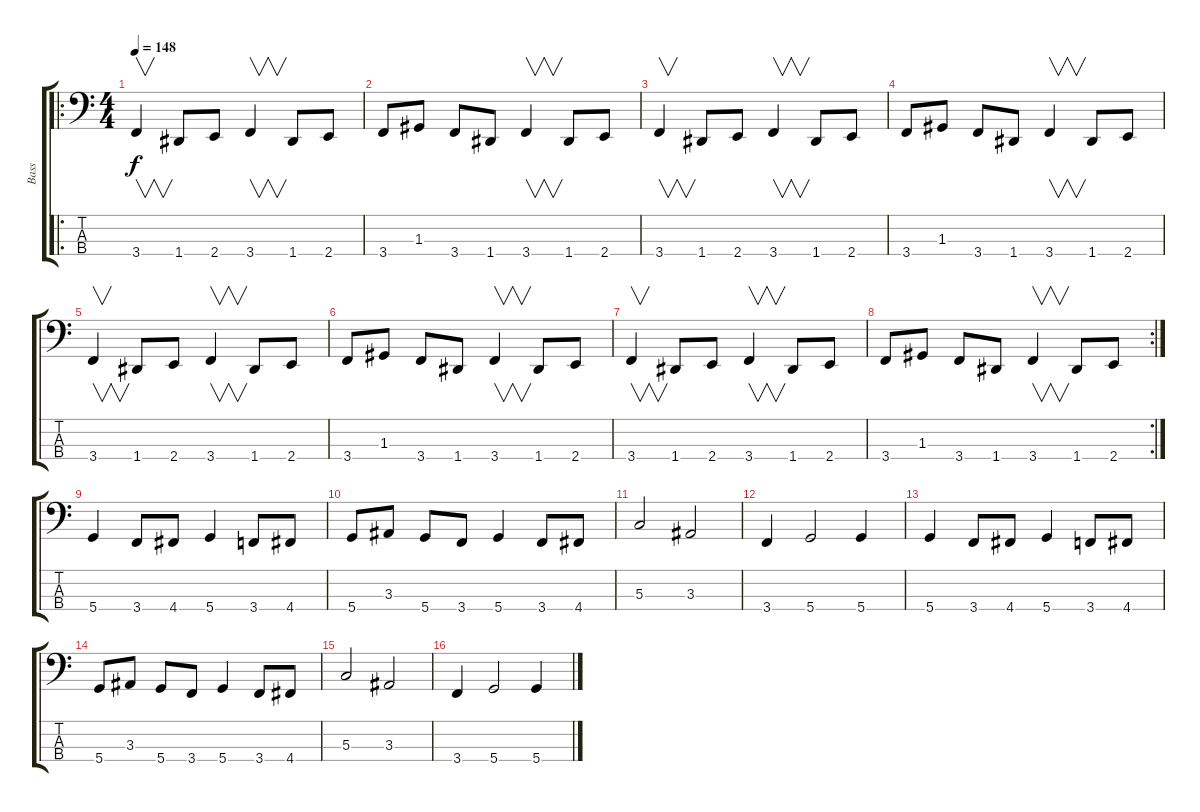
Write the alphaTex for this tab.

\track ("Bass" "Bass") {instrument electricbassfinger}
\staff {score tabs}
\tuning (F2 C2 G1 D1) {hide}
\ro
\ts (4 4)
\tempo 148
\clef f4
\ks c
3.4.4{v dy f} 1.4.8 2.4.8 3.4.4{v} 1.4.8 2.4.8 |
3.4.8 1.3.8 3.4.8 1.4.8 3.4.4{v} 1.4.8 2.4.8 |
3.4.4{v} 1.4.8 2.4.8 3.4.4{v} 1.4.8 2.4.8 |
3.4.8 1.3.8 3.4.8 1.4.8 3.4.4{v} 1.4.8 2.4.8 |
3.4.4{v} 1.4.8 2.4.8 3.4.4{v} 1.4.8 2.4.8 |
3.4.8 1.3.8 3.4.8 1.4.8 3.4.4{v} 1.4.8 2.4.8 |
3.4.4{v} 1.4.8 2.4.8 3.4.4{v} 1.4.8 2.4.8 |
\rc 2
3.4.8 1.3.8 3.4.8 1.4.8 3.4.4{v} 1.4.8 2.4.8 |
5.4.4 3.4.8 4.4.8 5.4.4 3.4.8 4.4.8 |
5.4.8 3.3.8 5.4.8 3.4.8 5.4.4 3.4.8 4.4.8 |
5.3.2 3.3.2 |
3.4.4 5.4.2 5.4.4 |
5.4.4 3.4.8 4.4.8 5.4.4 3.4.8 4.4.8 |
5.4.8 3.3.8 5.4.8 3.4.8 5.4.4 3.4.8 4.4.8 |
5.3.2 3.3.2 |
3.4.4 5.4.2 5.4.4
